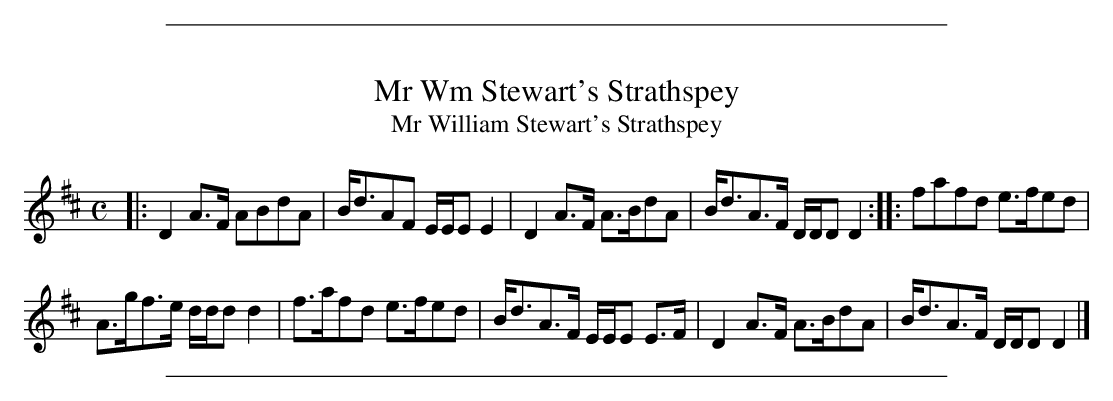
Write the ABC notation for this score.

X:1
T: Mr Wm Stewart's Strathspey
T: Mr William Stewart's Strathspey
M: C
L: 1/8
K: D
|:\
D2A>F ABdA | B<dAF E/E/E E2 | D2A>F A>BdA | B<dA>F D/D/D D2 :: fafd e>fed |
A>gf>e d/d/d d2 | f>afd e>fed | B<dA>F E/E/E E>F | D2A>F A>BdA | B<dA>F D/D/D D2 |]
